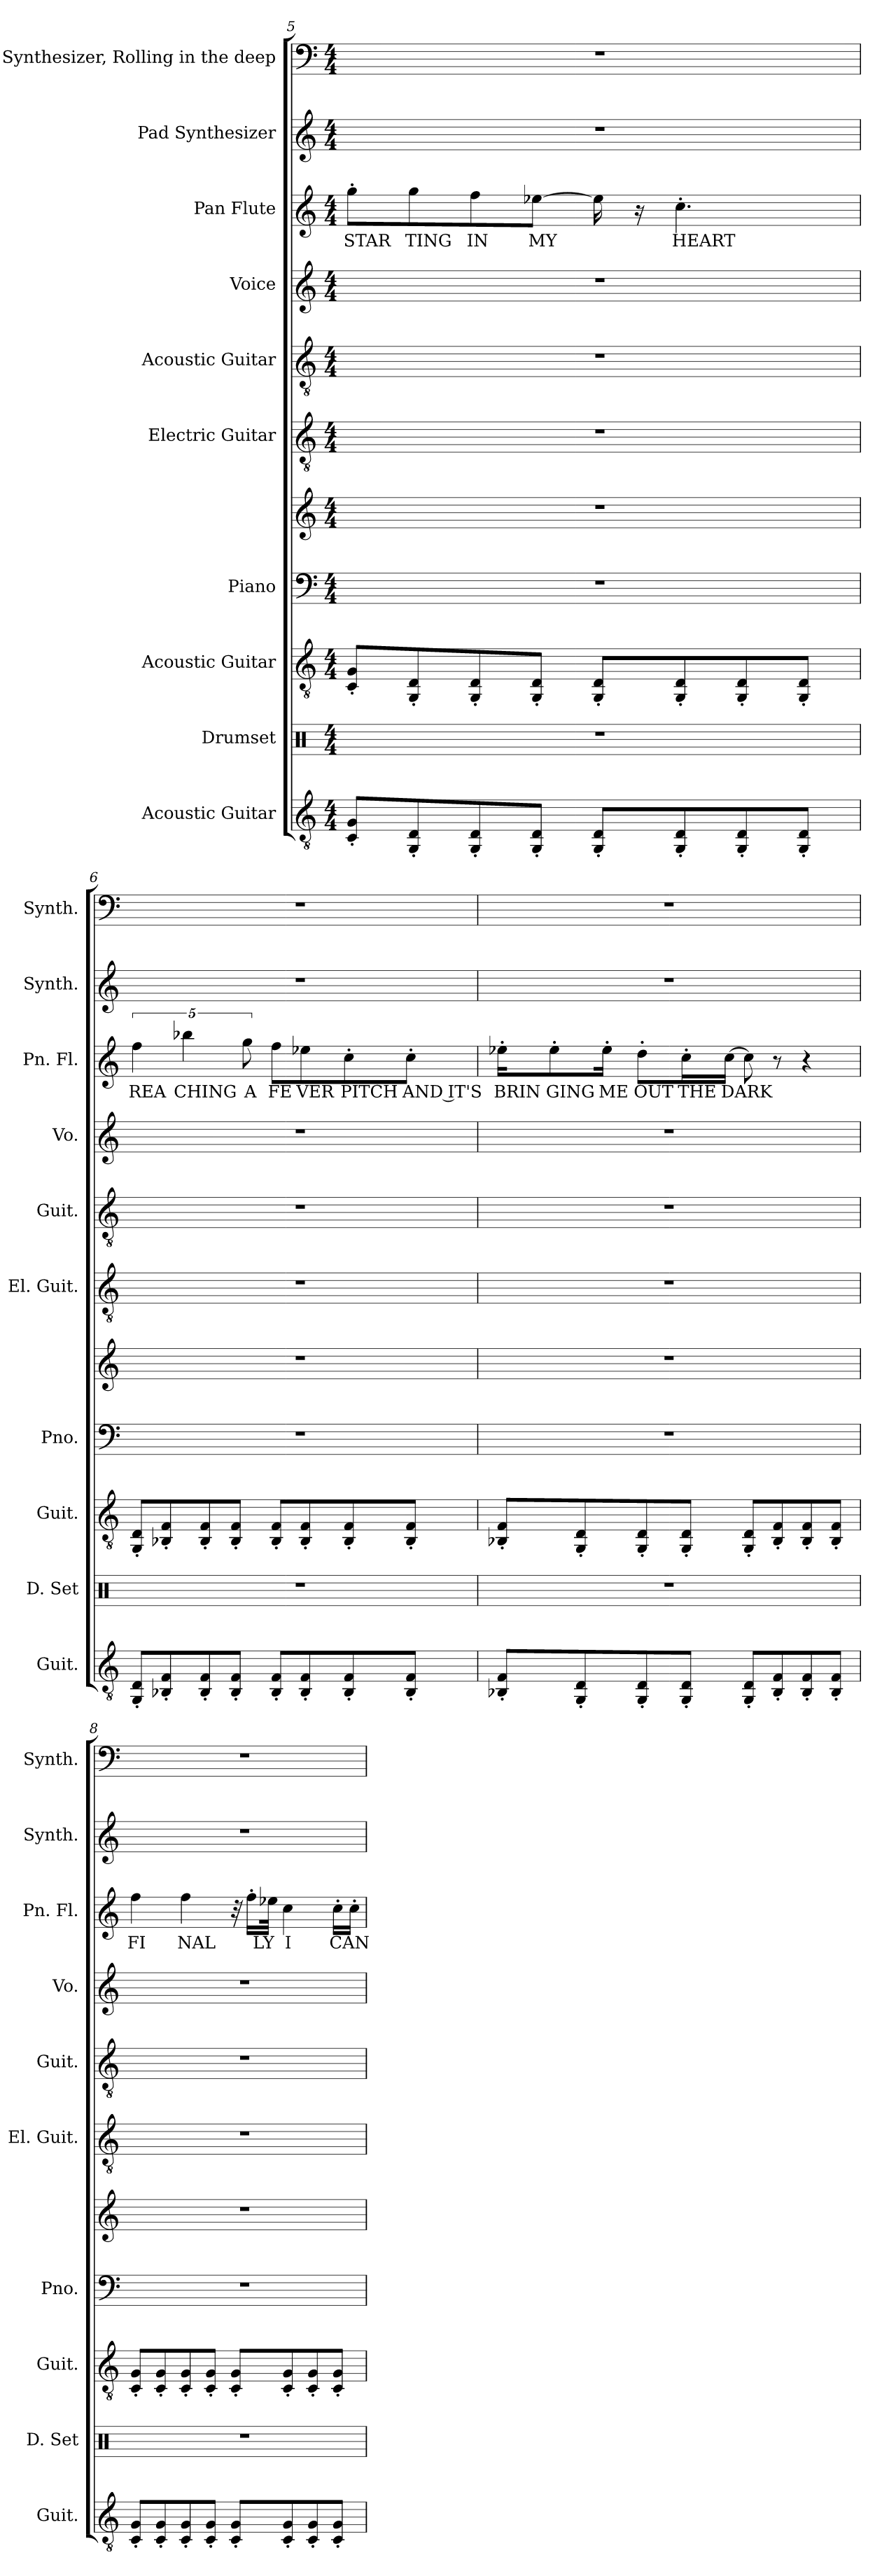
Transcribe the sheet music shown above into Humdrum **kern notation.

**kern	**kern	**kern	**kern	**kern	**kern	**kern	**kern	**kern	**text	**kern	**kern
*part10	*part9	*part8	*part7	*part7	*part6	*part5	*part4	*part3	*part3	*part2	*part1
*staff11	*staff10	*staff9	*staff8	*staff7	*staff6	*staff5	*staff4	*staff3	*staff3	*staff2	*staff1
*I"Acoustic Guitar	*I"Drumset	*I"Acoustic Guitar	*I"Piano	*	*I"Electric Guitar	*I"Acoustic Guitar	*I"Voice	*I"Pan Flute	*	*I"Pad Synthesizer	*I"Bass Synthesizer, Rolling in the deep
*I'Guit.	*I'D. Set	*I'Guit.	*I'Pno.	*	*I'El. Guit.	*I'Guit.	*I'Vo.	*I'Pn. Fl.	*	*I'Synth.	*I'Synth.
*clefGv2	*clefX	*clefGv2	*clefF4	*clefG2	*clefGv2	*clefGv2	*clefG2	*clefG2	*	*clefG2	*clefF4
*k[]	*k[]	*k[]	*k[]	*k[]	*k[]	*k[]	*k[]	*k[]	*	*k[]	*k[]
*M4/4	*M4/4	*M4/4	*M4/4	*M4/4	*M4/4	*M4/4	*M4/4	*M4/4	*	*M4/4	*M4/4
=5	=5	=5	=5	=5	=5	=5	=5	=5	=5	=5	=5
!	!	!	!	!	!	!	!	!	!LO:LY:b	!	!
8C/' 8G/'L	1r	8C/' 8G/'L	1r	1r	1r	1r	1r	8gg'\L	STAR	1r	1r
!	!	!	!	!	!	!	!	!	!LO:LY:b	!	!
8GG/' 8D/'	.	8GG/' 8D/'	.	.	.	.	.	8gg\	TING	.	.
!	!	!	!	!	!	!	!	!	!LO:LY:b	!	!
8GG/' 8D/'	.	8GG/' 8D/'	.	.	.	.	.	8ff\	IN	.	.
!	!	!	!	!	!	!	!	!	!LO:LY:b	!	!
8GG/' 8D/'J	.	8GG/' 8D/'J	.	.	.	.	.	[8ee-X\J	MY	.	.
8GG/' 8D/'L	.	8GG/' 8D/'L	.	.	.	.	.	16ee-\]	.	.	.
.	.	.	.	.	.	.	.	16r	.	.	.
!	!	!	!	!	!	!	!	!	!LO:LY:b	!	!
8GG/' 8D/'	.	8GG/' 8D/'	.	.	.	.	.	4.cc'\	HEART	.	.
8GG/' 8D/'	.	8GG/' 8D/'	.	.	.	.	.	.	.	.	.
8GG/' 8D/'J	.	8GG/' 8D/'J	.	.	.	.	.	.	.	.	.
!!LO:PB:g=z
=6	=6	=6	=6	=6	=6	=6	=6	=6	=6	=6	=6
!	!	!	!	!	!	!	!	!	!LO:LY:b	!	!
8GG/' 8D/'L	1r	8GG/' 8D/'L	1r	1r	1r	1r	1r	5ff\	REA	1r	1r
8BB-X/' 8F/'	.	8BB-X/' 8F/'	.	.	.	.	.	.	.	.	.
!	!	!	!	!	!	!	!	!	!LO:LY:b	!	!
.	.	.	.	.	.	.	.	5bb-X\	CHING	.	.
8BB-/' 8F/'	.	8BB-/' 8F/'	.	.	.	.	.	.	.	.	.
8BB-/' 8F/'J	.	8BB-/' 8F/'J	.	.	.	.	.	.	.	.	.
!	!	!	!	!	!	!	!	!	!LO:LY:b	!	!
.	.	.	.	.	.	.	.	10gg\	A	.	.
!	!	!	!	!	!	!	!	!	!LO:LY:b	!	!
8BB-/' 8F/'L	.	8BB-/' 8F/'L	.	.	.	.	.	8ff\L	FE	.	.
!	!	!	!	!	!	!	!	!	!LO:LY:b	!	!
8BB-/' 8F/'	.	8BB-/' 8F/'	.	.	.	.	.	8ee-X\	VER	.	.
!	!	!	!	!	!	!	!	!	!LO:LY:b	!	!
8BB-/' 8F/'	.	8BB-/' 8F/'	.	.	.	.	.	8cc'\	PITCH	.	.
!	!	!	!	!	!	!	!	!	!LO:LY:b	!	!
8BB-/' 8F/'J	.	8BB-/' 8F/'J	.	.	.	.	.	8cc'\J	AND IT'S	.	.
!!LO:PB:g=z
=7	=7	=7	=7	=7	=7	=7	=7	=7	=7	=7	=7
!	!	!	!	!	!	!	!	!	!LO:LY:b	!	!
8BB-X/' 8F/'L	1r	8BB-X/' 8F/'L	1r	1r	1r	1r	1r	16ee-X'\KL	BRIN	1r	1r
!	!	!	!	!	!	!	!	!	!LO:LY:b	!	!
.	.	.	.	.	.	.	.	8ee-'\	GING	.	.
8GG/' 8D/'	.	8GG/' 8D/'	.	.	.	.	.	.	.	.	.
!	!	!	!	!	!	!	!	!	!LO:LY:b	!	!
.	.	.	.	.	.	.	.	16ee-'\Jk	ME	.	.
!	!	!	!	!	!	!	!	!	!LO:LY:b	!	!
8GG/' 8D/'	.	8GG/' 8D/'	.	.	.	.	.	8dd'\L	OUT	.	.
!	!	!	!	!	!	!	!	!	!LO:LY:b	!	!
8GG/' 8D/'J	.	8GG/' 8D/'J	.	.	.	.	.	16cc'\L	THE	.	.
!	!	!	!	!	!	!	!	!	!LO:LY:b	!	!
.	.	.	.	.	.	.	.	[16cc\JJ	DARK	.	.
8GG/' 8D/'L	.	8GG/' 8D/'L	.	.	.	.	.	8cc\]	.	.	.
8BB-/' 8F/'	.	8BB-/' 8F/'	.	.	.	.	.	8r	.	.	.
8BB-/' 8F/'	.	8BB-/' 8F/'	.	.	.	.	.	4r	.	.	.
8BB-/' 8F/'J	.	8BB-/' 8F/'J	.	.	.	.	.	.	.	.	.
=8	=8	=8	=8	=8	=8	=8	=8	=8	=8	=8	=8
!	!	!	!	!	!	!	!	!	!LO:LY:b	!	!
8C/' 8G/'L	1r	8C/' 8G/'L	1r	1r	1r	1r	1r	4ff\	FI	1r	1r
8C/' 8G/'	.	8C/' 8G/'	.	.	.	.	.	.	.	.	.
!	!	!	!	!	!	!	!	!	!LO:LY:b	!	!
8C/' 8G/'	.	8C/' 8G/'	.	.	.	.	.	4ff\	NAL	.	.
8C/' 8G/'J	.	8C/' 8G/'J	.	.	.	.	.	.	.	.	.
8C/' 8G/'L	.	8C/' 8G/'L	.	.	.	.	.	32r	.	.	.
.	.	.	.	.	.	.	.	16ff'\LL	.	.	.
!	!	!	!	!	!	!	!	!	!LO:LY:b	!	!
.	.	.	.	.	.	.	.	32ee-X\JJk	LY	.	.
!	!	!	!	!	!	!	!	!	!LO:LY:b	!	!
8C/' 8G/'	.	8C/' 8G/'	.	.	.	.	.	4cc\	I	.	.
8C/' 8G/'	.	8C/' 8G/'	.	.	.	.	.	.	.	.	.
!	!	!	!	!	!	!	!	!	!LO:LY:b	!	!
8C/' 8G/'J	.	8C/' 8G/'J	.	.	.	.	.	16cc'\LL	CAN	.	.
.	.	.	.	.	.	.	.	16cc'\JJ	.	.	.
=	=	=	=	=	=	=	=	=	=	=	=
*-	*-	*-	*-	*-	*-	*-	*-	*-	*-	*-	*-
